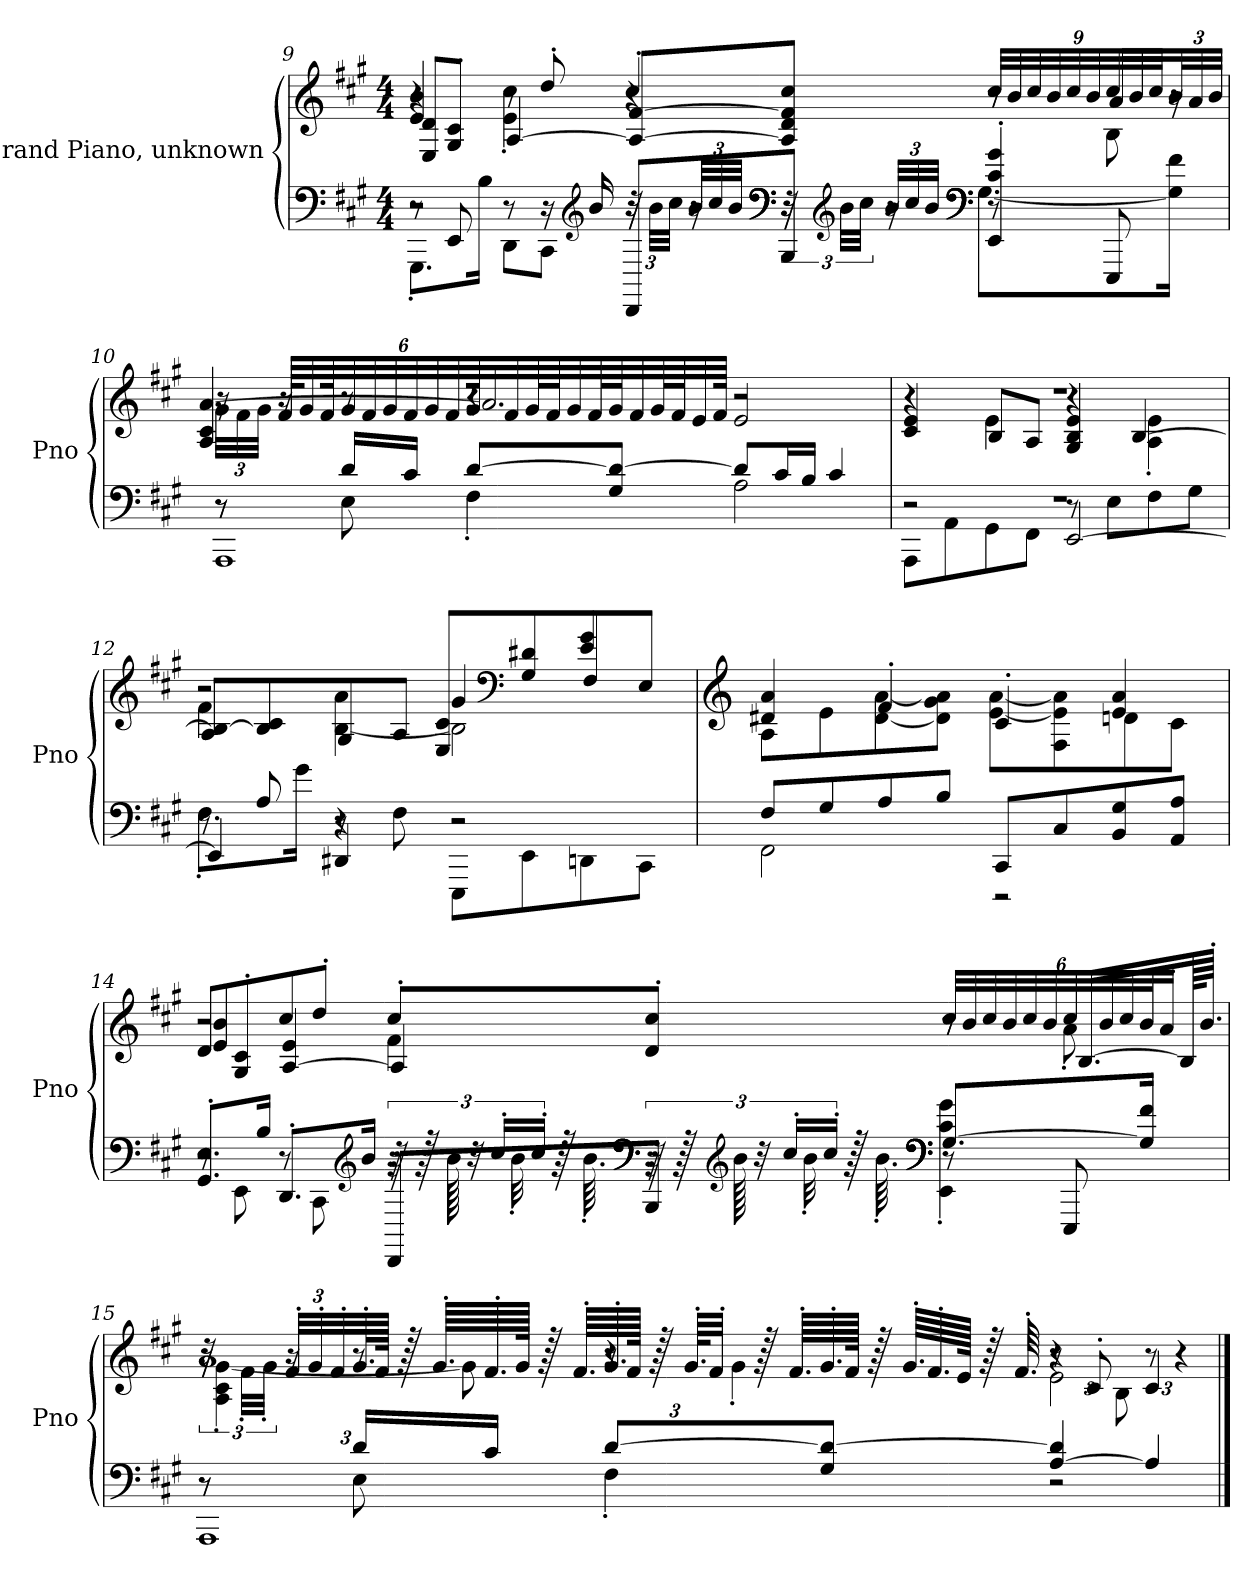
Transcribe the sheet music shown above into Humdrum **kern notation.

**kern	**kern
*part1	*part1
*staff2	*staff1
*I"Grand Piano, unknown	*
*I'Pno	*
!!LO:LB:g=z
*clefF4	*clefG2
*k[f#c#g#]	*k[f#c#g#]
*M4/4	*M4/4
=9	=9
*^	*^
*	*^	*	*^
8r	8.GGG#'\L	2r	4e/ 4b/	4r	8E/ 8d/L
8EE/	.	.	.	.	8G#/' 8c#/'J
.	16B\Jk	.	.	.	.
8r	8DD\L	.	8r	4e\' 4cc#\'	[4A/
16r	8CC#\J	.	8dd'/	.	.
*clefG2	*	*	*	*	*
16b/	.	.	.	.	.
16r	48r	8DD/L	4cc#'/	4r	8A/_ [8f#/L
.	48b\LLL	.	.	.	.
.	48cc#\JJJ	.	.	.	.
*Xbrackettup	*	*	*	*	*
48b/LLL	16r	.	.	.	.
48cc#/	.	.	.	.	.
48b/JJJ	.	.	.	.	.
*clefF4	*	*	*	*	*
*	*brackettup	*	*	*	*
16r	48r	8BBB/J	.	.	8A/] 8d/ 8f#/] 8cc#/J
*clefG2	*	*	*	*	*
.	48b\LLL	.	.	.	.
.	48cc#\JJJ	.	.	.	.
*Xbrackettup	*	*	*	*	*
48b/LLL	16r	.	.	.	.
48cc#/	.	.	.	.	.
48b/JJJ	.	.	.	.	.
*clefF4	*	*	*	*	*
*	*	*	*Xbrackettup	*	*
4EE/' 4c#/' 4g#/'	[8.G#\L	8r	48cc#/LLL	8r	8r
.	.	.	48b/	.	.
.	.	.	48cc#/	.	.
.	.	.	48b/	.	.
.	.	.	48cc#/	.	.
.	.	.	48b/	.	.
.	.	8EEE/	48cc#/	8B\	16a/LL
.	.	.	48b/	.	.
.	.	.	48cc#/JJJ	.	.
.	16G#\] 16f#\Jk	.	16r	.	48b/L
.	.	.	.	.	48a/
.	.	.	.	.	48b/JJJ
!!LO:LB:g=z	!!	!!
=10	=10	=10	=10	=10	=10
8r	8r	1AAA	16r	48g#\LLL	4A/ 4c#/ [4a/
.	.	.	.	48f#\	.
.	.	.	.	48g#\JJJ	.
.	.	.	64f#/KLLL	16r	.
.	.	.	32g#/	.	.
.	.	.	64f#/K	.	.
16d/LL	8E\	.	48g#/	8r	.
.	.	.	48f#/	.	.
.	.	.	48g#/	.	.
16c#/JJ	.	.	48f#/	.	.
.	.	.	48g#/	.	.
.	.	.	48f#/	.	.
[8d/L	4F#'\	.	64g#/K	4r	2.a/]
.	.	.	32f#/	.	.
.	.	.	64g#/L	.	.
.	.	.	64f#/J	.	.
.	.	.	32g#/	.	.
.	.	.	64f#/L	.	.
8G#/ 8d/_J	.	.	64g#/J	.	.
.	.	.	32f#/	.	.
.	.	.	64g#/L	.	.
.	.	.	64f#/J	.	.
.	.	.	32e/	.	.
.	.	.	64f#/JJJk	.	.
8d/L]	2A\	.	2e/	2r	.
16c#/L	.	.	.	.	.
16B/JJ	.	.	.	.	.
4c#/	.	.	.	.	.
=11	=11	=11	=11	=11	=11
1r	8AAA\L	2r	1r	4r	4c#/ 4e/
.	8AA\	.	.	.	.
.	8GG#\	.	.	4e\	8B/L
.	8FF#\J	.	.	.	8A/J
.	8r	[2EE/	.	4r	4G#/ 4B/ 4e/
.	8E\L	.	.	.	.
.	8F#\	.	.	4A\' 4e\'	[4B/
.	8G#\J	.	.	.	.
!!LO:LB:g=z	!!	!!
=12	=12	=12	=12	=12	=12
8r	8.F#'\L	4EE/]	2r	4f#\	8A/ 8B/_L
8A/	.	.	.	.	8B/] 8c#/
.	16g#\Jk	.	.	.	.
4r	8r	4DD#X/	.	[4B\ 4a\	8G#/
.	8F#\	.	.	.	8A/J
2r	8EEE\L	2r	4g#/	2B\]	8E/ 8c#/L
*	*	*	*clefF4	*	*
.	8EE\	.	.	.	8G#/ 8d#X/
.	8DDn\	.	4e/ 4g#/	.	8F#/
.	8CC#\J	.	.	.	8E/J
*v	*v	*v	*	*	*
*	*v	*v	*v
=13	=13
*	*clefG2
*^	*^
8F#/L	2FF#\	4d#X/ 4a/	8A\L
8G#/	.	.	8e\
8A/	.	4f#'/	[8d#\ [8a\
8B/J	.	.	8d#\] 8g#\ 8a\]J
8CC#/L	2r	4c#'/	[8e\ [8a\L
8C#/	.	.	8F#\ 8e\] 8a\]
8BB/ 8G#/	.	4e/ 4a/	8dn\
8AA/ 8A/J	.	.	8c#\J
!!LO:PB:g=z
=14	=14	=14	=14
*	*^	*	*^
8.GG#/' 8.E/'L	8r	2r	8d/L	2r	4e/ 4b/
.	8EE\	.	8G#/' 8c#/'	.	.
16B/Jk	.	.	.	.	.
8.DD'/L	8r	.	8cc#/	.	[4A/ 4e/
.	8CC#\	.	8dd'/J	.	.
*clefG2	*	*	*	*	*
16b/Jk	.	.	.	.	.
*brackettup	*	*	*	*	*
24r	64r	8DD/L	8cc#'/L	4f#\	4A/]
.	128r	.	.	.	.
.	128b\	.	.	.	.
.	32r	.	.	.	.
24cc#'/LL	.	.	.	.	.
.	32b'\	.	.	.	.
24cc#'/JJ	.	.	.	.	.
.	128r	.	.	.	.
.	64.b'\	.	.	.	.
*clefF4	*	*	*	*	*
24r	64r	8BBB/J	8d/' 8cc#/'J	.	.
.	128r	.	.	.	.
*clefG2	*	*	*	*	*
.	128b\	.	.	.	.
.	32r	.	.	.	.
24cc#'/LL	.	.	.	.	.
.	32b'\	.	.	.	.
24cc#'/JJ	.	.	.	.	.
.	128r	.	.	.	.
.	64.b'\	.	.	.	.
*clefF4	*	*	*	*	*
[8.G#/L	4EE\' 4c#\' 4g#\'	8r	48cc#/LLL	8r	8r
.	.	.	48b/	.	.
.	.	.	48cc#/	.	.
.	.	.	48b/	.	.
.	.	.	48cc#/	.	.
.	.	.	48b/	.	.
.	.	8EEE/	48cc#/	8a'\	[16.B/LL
.	.	.	48b/	.	.
.	.	.	48cc#/	.	.
16G#/] 16f#/Jk	.	.	48b/J	.	.
.	.	.	24a'/JJ	.	.
.	.	.	.	.	128B/KLL]
.	.	.	.	.	64.b'/JJJJ
*	*	*	*	*v	*v
!!LO:LB:g=z
=15	=15	=15	=15	=15
*	*	*	*	*brackettup
*	*	*	*^	*^
8r	8r	1AAA	1a	48r	16r	6A\' 6c#\' [6g#\'
.	.	.	.	48f#'\LLL	.	.
.	.	.	.	48g#'\JJJ	.	.
*	*	*	*	*	*Xbrackettup	*
.	.	.	.	16r	48f#'/LLL	.
.	.	.	.	.	48g#'/	.
.	.	.	.	.	48f#'/	.
16d/LL	8E\	.	.	8r	64.g#'/L	.
.	.	.	.	.	128f#/JJJJk	.
.	.	.	.	.	128r	.
.	.	.	.	.	64.g#'/LLLL	.
.	.	.	.	.	.	12g#\]
16c#/JJ	.	.	.	.	64.f#'/	.
.	.	.	.	.	128g#/JJJJk	.
.	.	.	.	.	128r	.
.	.	.	.	.	64.f#'/LLLL	.
[8d/L	4F#'\	.	.	4r	64.g#'/	12r
.	.	.	.	.	128f#/JJJJk	.
.	.	.	.	.	128r	.
.	.	.	.	.	64.g#'/KLLL	.
.	.	.	.	.	32f#'/JJJ	.
.	.	.	.	.	.	6g#'\
.	.	.	.	.	128r	.
.	.	.	.	.	64.f#'/LLLL	.
8G#/ 8d/_J	.	.	.	.	64.g#'/	.
.	.	.	.	.	128f#/JJJJk	.
.	.	.	.	.	128r	.
.	.	.	.	.	64.g#'/LLLL	.
.	.	.	.	.	64.f#'/	.
.	.	.	.	.	128e/JJJJk	.
.	.	.	.	.	128r	.
.	.	.	.	.	64.f#'/	.
[4A/ 4d/]	2r	.	.	2e\	8r	6r
.	.	.	.	.	8c#'/	.
.	.	.	.	.	.	12B\
4A/]	.	.	.	.	4c#/	12r
.	.	.	.	.	.	6r
*v	*v	*v	*	*	*	*
*	*v	*v	*v	*v
==	==
*-	*-
